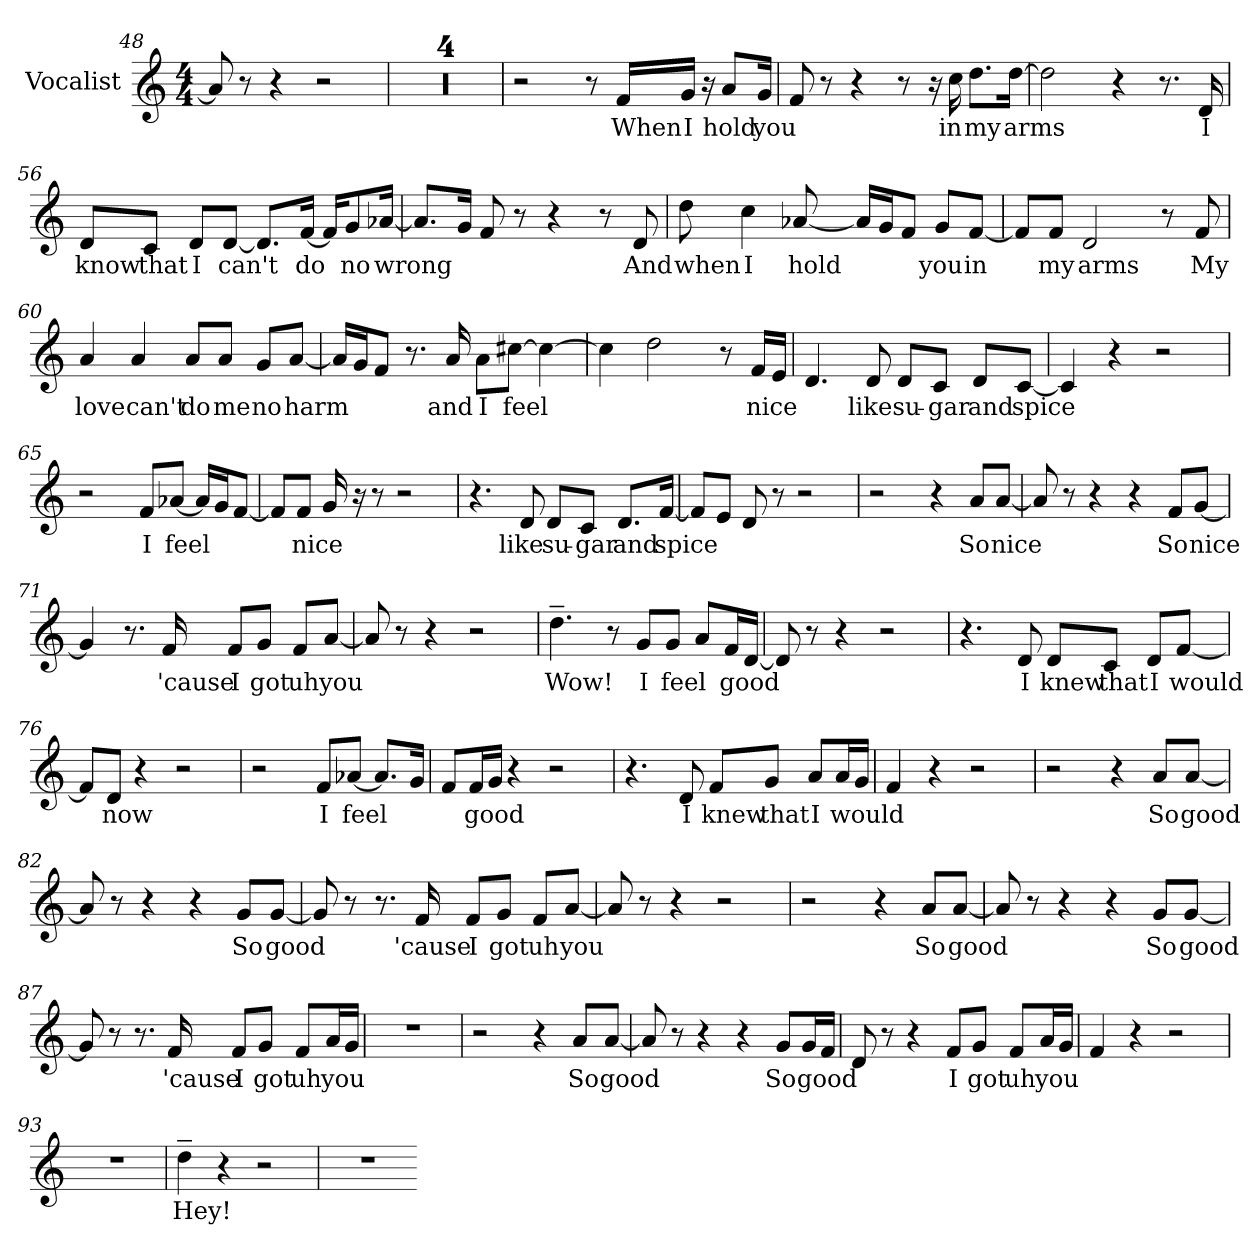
**kern	**text
*part1	*part1
*staff1	*staff1
*I"Vocalist	*
*clefG2	*
*M4/4	*
=48	=48
8a]	_
8r	.
4r	.
2r	.
=49	=49
1r	.
=50	=50
1r	.
=51	=51
1r	.
=52	=52
1r	.
=53	=53
2r	.
8r	.
16f/LL	When
16g/JJ	I
16r	.
8a/L	hold
16g/Jk	you
=54	=54
8f	_
8r	.
4r	.
8r	.
16r	.
16cc	in
8.dd\L	my
[16dd\Jk	arms
=55	=55
2dd]	_
4r	.
8.r	.
16d	I
=56	=56
8d/L	know
8c/J	that
8d/L	I
[8d/J	can't
8.d/L]	_
[16f/Jk	do
16f/KL]	_
8g/	no
[16a-X/Jk	wrong
=57	=57
8.a-/L]	_
16g/Jk	_
8f	_
8r	.
4r	.
8r	.
8d	And
=58	=58
8dd	when
4cc	I
[8a-X	hold
16a-/LL]	_
16g/J	_
8f/J	_
8g/L	you
[8f/J	in
=59	=59
8f/L]	_
8f/J	my
2d	arms
8r	.
8f	My
=60	=60
4a	love
4a	can't
8a/L	do
8a/J	me
8g/L	no
[8a/J	harm
=61	=61
16a/LL]	_
16g/J	_
8f/J	_
8.r	.
16a	and
8a\L	I
[8cc#X\J	feel
4cc#_	_
=62	=62
4cc#]	_
2dd	_
8r	.
16f/LL	nice
16e/JJ	_
=63	=63
4.d	_
8d	like
8d/L	su-
8c/J	-gar
8d/L	and
[8c/J	spice
=64	=64
4c]	_
4r	.
2r	.
=65	=65
2r	.
8f/L	I
[8a-X/J	feel
16a-/LL]	_
16g/J	_
[8f/J	_
=66	=66
8f/L]	_
8f/J	nice
16g	_
16r	.
8r	.
2r	.
=67	=67
4.r	.
8d	like
8d/L	su-
8c/J	-gar
8.d/L	and
[16f/Jk	spice
=68	=68
8f/L]	_
8e/J	_
8d	_
8r	.
2r	.
=69	=69
2r	.
4r	.
8a/L	So
[8a/J	nice
=70	=70
8a]	_
8r	.
4r	.
4r	.
8f/L	So
[8g/J	nice
=71	=71
4g]	_
8.r	.
16f	'cause
8f/L	I
8g/J	got
8f/L	uh
[8a/J	you
=72	=72
8a]	_
8r	.
4r	.
2r	.
=73	=73
4.dd~	Wow!
8r	.
8g/L	I
8g/J	feel
8a/L	_
16f/L	good
[16d/JJ	_
=74	=74
8d]	_
8r	.
4r	.
2r	.
=75	=75
4.r	.
8d	I
8d/L	knew
8c/J	that
8d/L	I
[8f/J	would
=76	=76
8f/L]	_
8d/J	now
4r	.
2r	.
=77	=77
2r	.
8f/L	I
[8a-X/J	feel
8.a-/L]	_
16g/Jk	_
=78	=78
8f/L	_
16f/L	good
16g/JJ	_
4r	.
2r	.
=79	=79
4.r	.
8d	I
8f/L	knew
8g/J	that
8a/L	I
16a/L	would
16g/JJ	_
=80	=80
4f	_
4r	.
2r	.
=81	=81
2r	.
4r	.
8a/L	So
[8a/J	good
=82	=82
8a]	_
8r	.
4r	.
4r	.
8g/L	So
[8g/J	good
=83	=83
8g]	_
8r	.
8.r	.
16f	'cause
8f/L	I
8g/J	got
8f/L	uh
[8a/J	you
=84	=84
8a]	_
8r	.
4r	.
2r	.
=85	=85
2r	.
4r	.
8a/L	So
[8a/J	good
=86	=86
8a]	_
8r	.
4r	.
4r	.
8g/L	So
[8g/J	good
=87	=87
8g]	_
8r	.
8.r	.
16f	'cause
8f/L	I
8g/J	got
8f/L	uh
16a/L	you
16g/JJ	_
=88	=88
1r	.
=89	=89
2r	.
4r	.
8a/L	So
[8a/J	good
=90	=90
8a]	_
8r	.
4r	.
4r	.
8g/L	So
16g/L	good
16f/JJ	_
=91	=91
8d	_
8r	.
4r	.
8f/L	I
8g/J	got
8f/L	uh
16a/L	you
16g/JJ	_
=92	=92
4f	_
4r	.
2r	.
=93	=93
1r	.
=94	=94
4dd~	Hey!
4r	.
2r	.
=95	=95
1r	.
=-	=-
*-	*-
